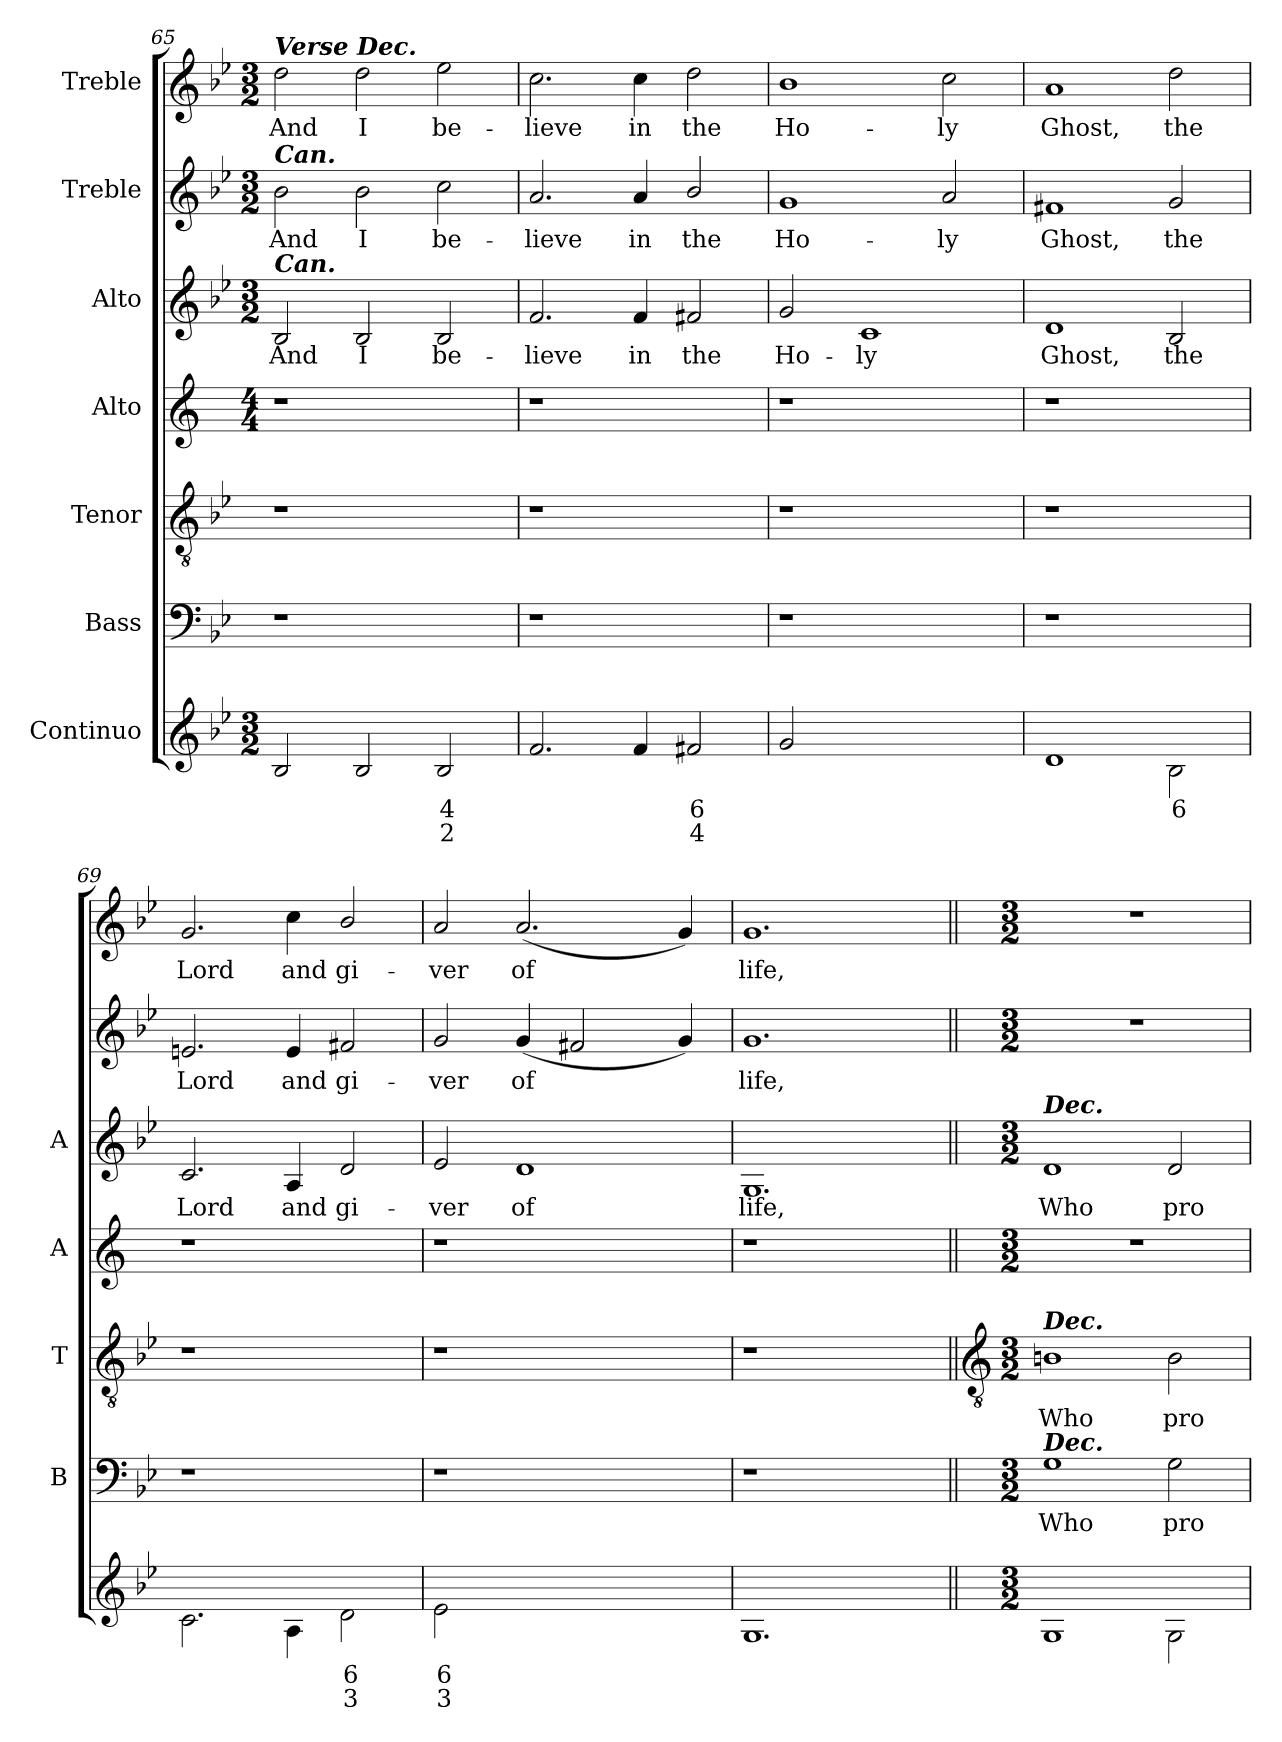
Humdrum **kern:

**kern	**text	**text	**kern	**text	**kern	**text	**kern	**kern	**text	**kern	**text	**kern	**text
*part7	*part7	*part7	*part6	*part6	*part5	*part5	*part4	*part3	*part3	*part2	*part2	*part1	*part1
*staff7	*staff7	*staff7	*staff6	*staff6	*staff5	*staff5	*staff4	*staff3	*staff3	*staff2	*staff2	*staff1	*staff1
*I"Continuo	*	*	*I"Bass	*	*I"Tenor	*	*I"Alto	*I"Alto	*	*I"Treble	*	*I"Treble	*
*	*	*	*I'B	*	*I'T	*	*I'A	*I'A	*	*	*	*	*
!!LO:PB:g=z
*clefG2	*	*	*clefF4	*	*clefGv2	*	*clefG2	*clefG2	*	*clefG2	*	*clefG2	*
*k[b-e-]	*	*	*k[b-e-]	*	*k[b-e-]	*	*k[]	*k[b-e-]	*	*k[b-e-]	*	*k[b-e-]	*
*B-:	*	*	*B-:	*	*B-:	*	*	*B-:	*	*B-:	*	*B-:	*
*M3/2	*	*	*	*	*	*	*M4/4	*M3/2	*	*M3/2	*	*M3/2	*
*MM190	*	*	*MM190	*	*MM190	*	*MM190	*MM190	*	*MM190	*	*MM190	*
=65	=65	=65	=65	=65	=65	=65	=65	=65	=65	=65	=65	=65	=65
!	!	!	!	!	!	!	!	!	!	!	!	!LO:TX:a:Bi:t=Verse Dec.	!
!	!	!	!	!	!	!	!	!	!	!LO:TX:a:Bi:t=Can.	!	!	!
!	!	!	!	!	!	!	!	!LO:TX:a:Bi:t=Can.	!	!	!	!	!
!	!	!	!	!	!	!	!	!	!LO:LY:b	!	!LO:LY:b	!	!LO:LY:b
2B-/	.	.	1r	.	1r	.	1r	2B-/	And	2b-\	And	2dd\	And
!	!	!	!	!	!	!	!	!	!LO:LY:b	!	!LO:LY:b	!	!LO:LY:b
2B-/	.	.	.	.	.	.	.	2B-/	I	2b-\	I	2dd\	I
!	!LO:LY:b	!LO:LY:b	!	!	!	!	!	!	!LO:LY:b	!	!LO:LY:b	!	!LO:LY:b
2B-/	4	2	2ryy	.	2ryy	.	2ryy	2B-/	be-	2cc\	be-	2ee-\	be-
=66	=66	=66	=66	=66	=66	=66	=66	=66	=66	=66	=66	=66	=66
!	!	!	!	!	!	!	!	!	!LO:LY:b	!	!LO:LY:b	!	!LO:LY:b
2.f/	.	.	1r	.	1r	.	1r	2.f/	-lieve	2.a/	-lieve	2.cc\	-lieve
!	!	!	!	!	!	!	!	!	!LO:LY:b	!	!LO:LY:b	!	!LO:LY:b
4f/	.	.	.	.	.	.	.	4f/	in	4a/	in	4cc\	in
!	!LO:LY:b	!LO:LY:b	!	!	!	!	!	!	!LO:LY:b	!	!LO:LY:b	!	!LO:LY:b
2f#X/	6	4	2ryy	.	2ryy	.	2ryy	2f#X/	the	2b-/	the	2dd\	the
=67	=67	=67	=67	=67	=67	=67	=67	=67	=67	=67	=67	=67	=67
!	!	!	!	!	!	!	!	!	!LO:LY:b	!	!LO:LY:b	!	!LO:LY:b
2g/	.	.	1r	.	1r	.	1r	2g/	Ho-	1g	Ho-	1b-	Ho-
!	!LO:LY:b	!	!	!	!	!	!	!	!LO:LY:b	!	!	!	!
[2c/yy	7	.	.	.	.	.	.	1c	-ly	.	.	.	.
!	!LO:LY:b	!	!	!	!	!	!	!	!	!	!LO:LY:b	!	!LO:LY:b
2c/yy]	6	.	2ryy	.	2ryy	.	2ryy	.	.	2a/	-ly	2cc\	-ly
=68	=68	=68	=68	=68	=68	=68	=68	=68	=68	=68	=68	=68	=68
!	!	!	!	!	!	!	!	!	!LO:LY:b	!	!LO:LY:b	!	!LO:LY:b
1d	.	.	1r	.	1r	.	1r	1d	Ghost,	1f#X	Ghost,	1a	Ghost,
!	!LO:LY:b	!	!	!	!	!	!	!	!LO:LY:b	!	!LO:LY:b	!	!LO:LY:b
2B-\	6	.	2ryy	.	2ryy	.	2ryy	2B-/	the	2g/	the	2dd\	the
=69	=69	=69	=69	=69	=69	=69	=69	=69	=69	=69	=69	=69	=69
!	!	!	!	!	!	!	!	!	!LO:LY:b	!	!LO:LY:b	!	!LO:LY:b
2.c\	.	.	1r	.	1r	.	1r	2.c/	Lord	2.en/	Lord	2.g/	Lord
!	!	!	!	!	!	!	!	!	!LO:LY:b	!	!LO:LY:b	!	!LO:LY:b
4A\	.	.	.	.	.	.	.	4A/	and	4e/	and	4cc\	and
!	!LO:LY:b	!LO:LY:b	!	!	!	!	!	!	!LO:LY:b	!	!LO:LY:b	!	!LO:LY:b
2d\	6	3	2ryy	.	2ryy	.	2ryy	2d/	gi-	2f#X/	gi-	2b-/	gi-
=70	=70	=70	=70	=70	=70	=70	=70	=70	=70	=70	=70	=70	=70
!	!LO:LY:b	!LO:LY:b	!	!	!	!	!	!	!LO:LY:b	!	!LO:LY:b	!	!LO:LY:b
2e-\	6	3	1r	.	1r	.	1r	2e-/	-ver	2g/	-ver	2a/	-ver
!	!LO:LY:b	!LO:LY:b	!	!	!	!	!	!	!LO:LY:b	!	!LO:LY:b	!	!LO:LY:b
[2d\yy	5	4	.	.	.	.	.	1d	of	(<4g/	of	(<2.a/	of
.	.	.	.	.	.	.	.	.	.	2f#X/	.	.	.
!	!	!LO:LY:b	!	!	!	!	!	!	!	!	!	!	!
2d\yy]	.	3	2ryy	.	2ryy	.	2ryy	.	.	.	.	.	.
.	.	.	.	.	.	.	.	.	.	4g/)	.	4g/)	.
=71	=71	=71	=71	=71	=71	=71	=71	=71	=71	=71	=71	=71	=71
!	!	!	!	!	!	!	!	!	!LO:LY:b	!	!LO:LY:b	!	!LO:LY:b
1.G	.	.	1r	.	1r	.	1r	1.G	life,	1.g	life,	1.g	life,
.	.	.	2ryy	.	2ryy	.	2ryy	.	.	.	.	.	.
!!LO:PB:g=z
=72||	=72||	=72||	=72||	=72||	=72||	=72||	=72||	=72||	=72||	=72||	=72||	=72||	=72||
*	*	*	*	*	*clefGv2	*	*	*	*	*	*	*	*
*M3/2	*	*	*M3/2	*	*M3/2	*	*M3/2	*M3/2	*	*M3/2	*	*M3/2	*
*	*	*	*	*	*	*	*	*	*	*	*	*MM190	*
!	!	!	!	!	!	!	!	!LO:TX:a:Bi:t=Dec.	!	!	!	!	!
!	!	!	!	!	!LO:TX:a:Bi:t=Dec.	!	!	!	!	!	!	!	!
!	!	!	!LO:TX:a:Bi:t=Dec.	!	!	!	!	!	!	!	!	!	!
!	!	!	!	!LO:LY:b	!	!LO:LY:b	!	!	!LO:LY:b	!	!	!	!
1G	.	.	1G	Who	1Bn	Who	1.r	1d	Who	1.r	.	1.r	.
!	!	!	!	!LO:LY:b	!	!LO:LY:b	!	!	!LO:LY:b	!	!	!	!
2G\	.	.	2G\	pro-	2B\	pro-	.	2d/	pro-	.	.	.	.
=	=	=	=	=	=	=	=	=	=	=	=	=	=
*-	*-	*-	*-	*-	*-	*-	*-	*-	*-	*-	*-	*-	*-
